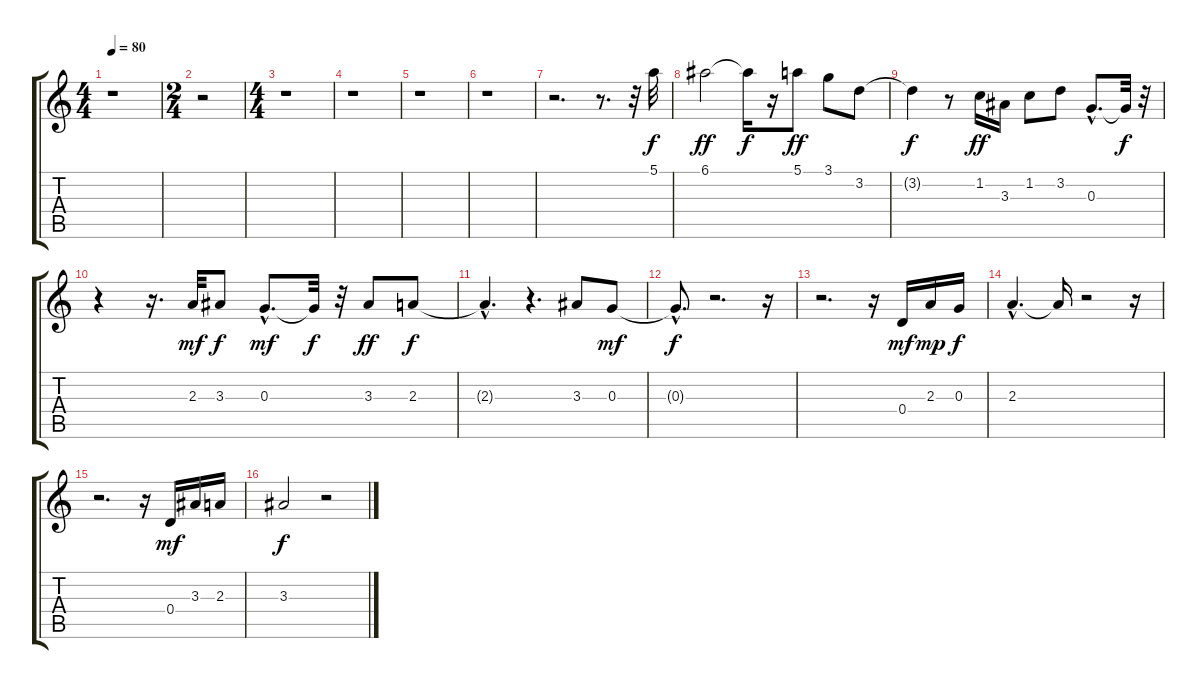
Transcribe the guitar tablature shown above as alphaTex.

\track "" {instrument electricbassfinger}
\staff {score tabs}
\tuning (E4 B3 G3 D3 A2 E2) {hide}
\ts (4 4)
\tempo 80
\clef g2
\ks c
r.1{dy f} |
\ts (2 4)
r.2 |
\ts (4 4)
r.1 |
r.1 |
r.1 |
r.1 |
r.2{d} r.8{d} r.32 5.1.32 |
6.1.2{dy ff} 6.1{t}.16{dy f} r.16 5.1.8{dy ff} 3.1.8 3.2.8 |
3.2{t}.4{dy f} r.8 1.2.16{dy ff} 3.3.16 1.2.8 3.2.8 0.3{hac}.8{d} 0.3{t}.32{dy f} r.32 |
r.4 r.16{d} 2.3.32{dy mf} 3.3.8{dy f} 0.3{hac}.8{d dy mf} 0.3{t}.32{dy f} r.32 3.3.8{dy ff} 2.3.8{dy f} |
2.3{hac t}.4{d} r.4{d} 3.3.8 0.3.8{dy mf} |
0.3{hac t}.8{d dy f} r.2{d} r.16 |
r.2{d} r.16 0.4.16{dy mf} 2.3.16{dy mp} 0.3.16{dy f} |
2.3{hac}.4{d} 2.3{t}.16 r.2 r.16 |
r.2{d} r.16 0.4.16{dy mf} 3.3.16 2.3.16 |
3.3.2{dy f} r.2
